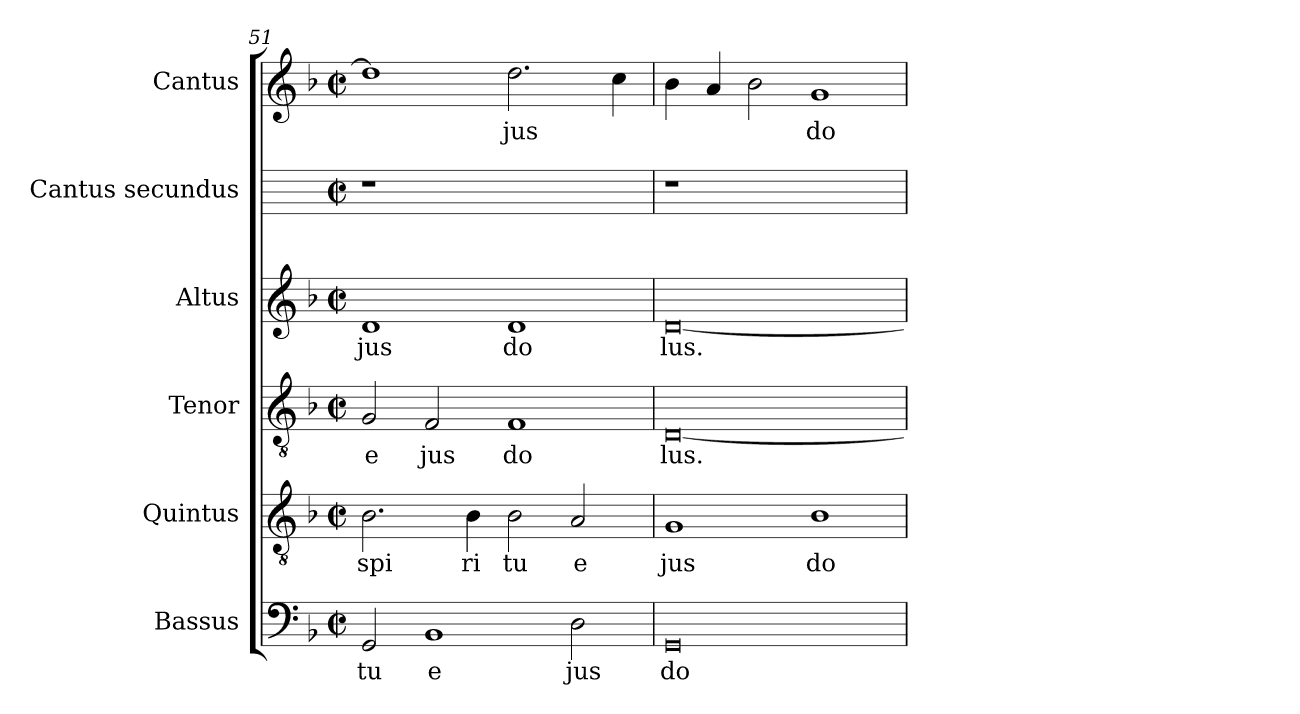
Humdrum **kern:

**kern	**text	**kern	**text	**kern	**text	**kern	**text	**kern	**kern	**text
*part6	*part6	*part5	*part5	*part4	*part4	*part3	*part3	*part2	*part1	*part1
*staff6	*staff6	*staff5	*staff5	*staff4	*staff4	*staff3	*staff3	*staff2	*staff1	*staff1
*I"Bassus	*	*I"Quintus	*	*I"Tenor	*	*I"Altus	*	*I"Cantus  secundus	*I"Cantus	*
*I'B	*	*I'Q	*	*I'T	*	*I'A	*	*	*I'C	*
*clefF4	*	*clefGv2	*	*clefGv2	*	*clefG2	*	*	*clefG2	*
*k[b-]	*	*k[b-]	*	*k[b-]	*	*k[b-]	*	*k[]	*k[b-]	*
*F:	*	*F:	*	*F:	*	*F:	*	*C:	*F:	*
*M2/2	*	*M2/2	*	*M2/2	*	*M2/2	*	*M2/2	*M2/2	*
*met(c|)	*	*met(c|)	*	*met(c|)	*	*met(c|)	*	*met(c|)	*met(c|)	*
=51	=51	=51	=51	=51	=51	=51	=51	=51	=51	=51
!	!LO:LY:b:cj	!	!LO:LY:b:cj	!	!LO:LY:b:cj	!	!LO:LY:b:cj	!	!	!LO:LY:b:cj
2GG/	tu	2.B-\	spi	2G/	e	1d	jus	1r	1dd]	.
!	!LO:LY:b:cj	!	!	!	!LO:LY:b:cj	!	!	!	!	!
1BB-	e	.	.	2F/	jus	.	.	.	.	.
!	!	!	!LO:LY:b:cj	!	!	!	!	!	!	!
.	.	4B-\	ri	.	.	.	.	.	.	.
!	!	!	!LO:LY:b:cj	!	!LO:LY:b:cj	!	!LO:LY:b:cj	!	!	!LO:LY:b:cj
.	.	2B-\	tu	1F	do	1d	do	1ryy	2.dd\	jus
!	!LO:LY:b:cj	!	!LO:LY:b:cj	!	!	!	!	!	!	!
2D\	jus	2A/	e	.	.	.	.	.	.	.
!	!	!	!	!	!	!	!	!	!	!LO:LY:b:cj
.	.	.	.	.	.	.	.	.	4cc\	.
=52	=52	=52	=52	=52	=52	=52	=52	=52	=52	=52
!	!LO:LY:b:cj	!	!LO:LY:b:cj	!	!LO:LY:b:cj	!	!LO:LY:b:cj	!	!	!LO:LY:b:cj
0GG	do	1G	jus	[<0D	lus.	[<0d	lus.	1r	4b-\	.
!	!	!	!	!	!	!	!	!	!	!LO:LY:b:cj
.	.	.	.	.	.	.	.	.	4a/	.
!	!	!	!	!	!	!	!	!	!	!LO:LY:b:cj
.	.	.	.	.	.	.	.	.	2b-\	.
!	!	!	!LO:LY:b:cj	!	!	!	!	!	!	!LO:LY:b:cj
.	.	1B-	do	.	.	.	.	1ryy	1g	do
=	=	=	=	=	=	=	=	=	=	=
*-	*-	*-	*-	*-	*-	*-	*-	*-	*-	*-
